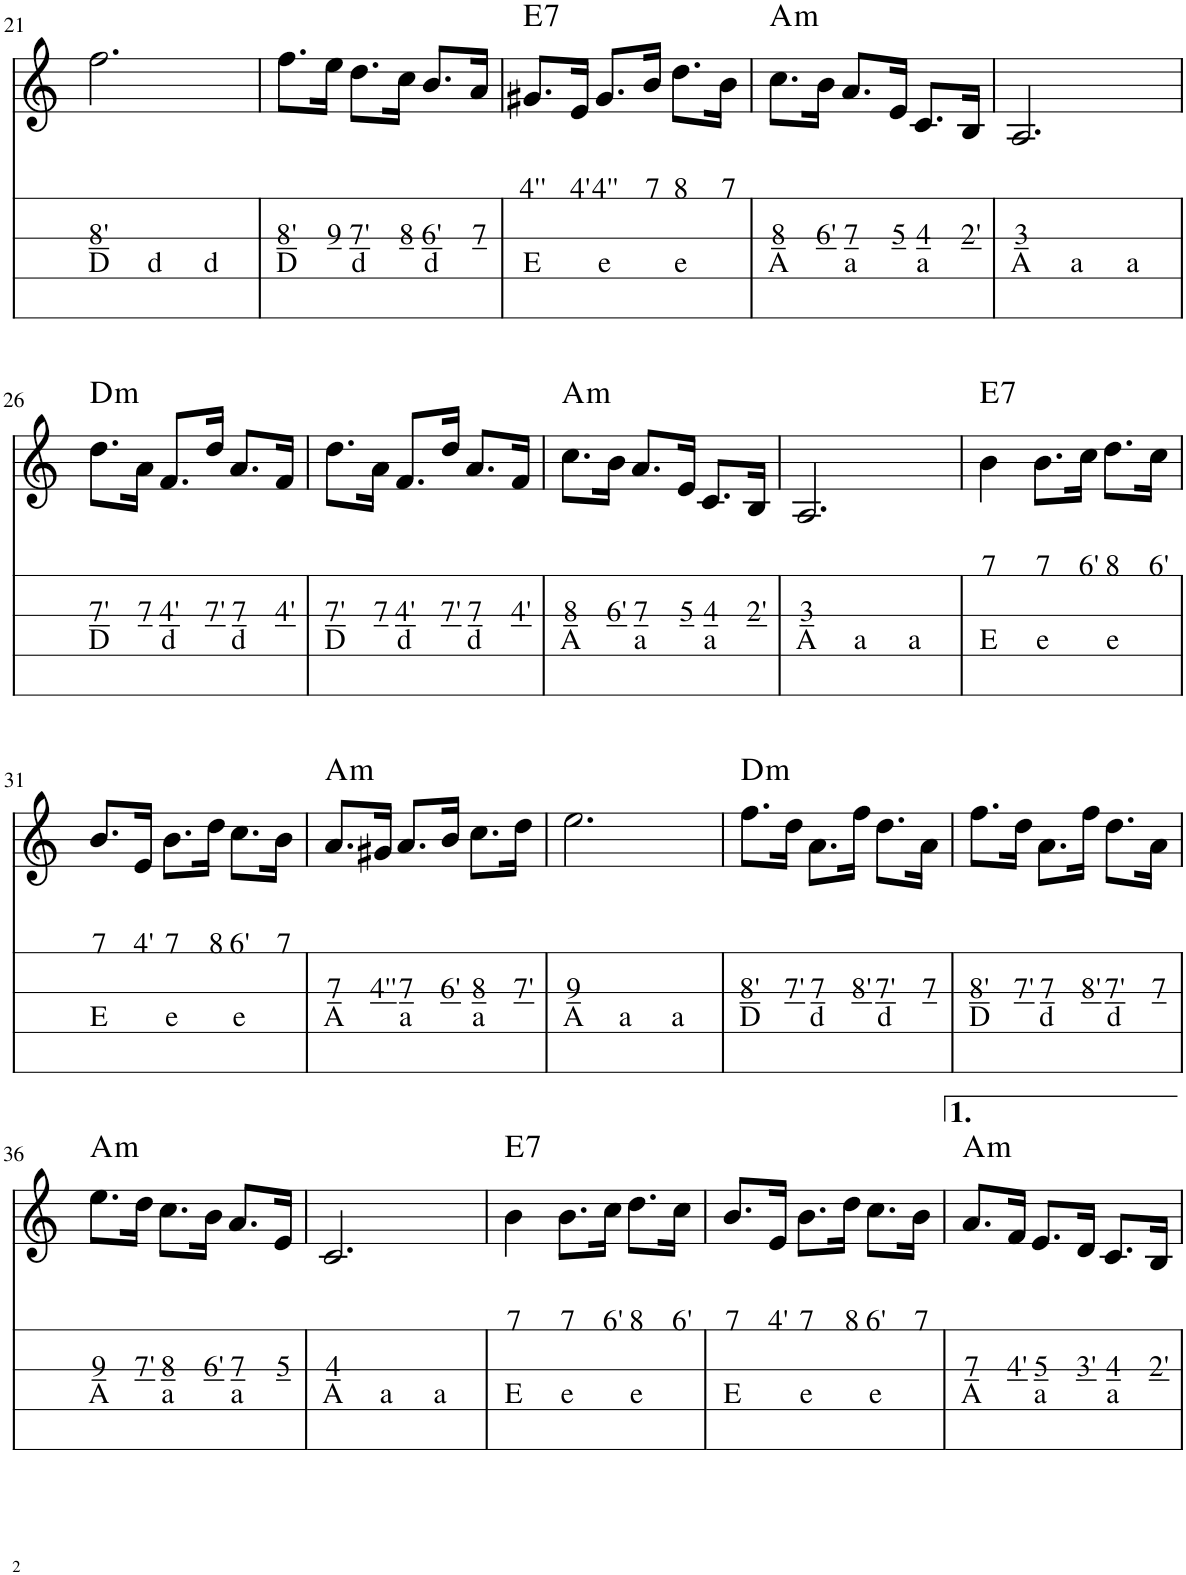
**kern	**text	**text	**text	**text	**kern	**text	**text	**harte
*part2	*part2	*part2	*part2	*part2	*part1	*part1	*part1	*part1
*staff2	*staff2	*staff2	*staff2	*staff2	*staff1	*staff1	*staff1	*
*I"Tablature	*	*	*	*	*I"Theme	*	*	*
!!LO:PB:g=z
*clefG2	*	*	*	*	*clefG2	*	*	*
*k[]	*	*	*	*	*k[]	*	*	*
*M3/4	*	*	*	*	*M3/4	*	*	*
=21	=21	=21	=21	=21	=21	=21	=21	=21
!	!	!	!	!LO:LY:b	!	!	!LO:LY:b	!
4ryy	.	.	.	D	2.ff\	.	8'	.
!	!	!	!	!LO:LY:b	!	!	!	!
4ryy	.	.	.	d	.	.	.	.
!	!	!	!	!LO:LY:b	!	!	!	!
4ryy	.	.	.	d	.	.	.	.
=22	=22	=22	=22	=22	=22	=22	=22	=22
!	!	!	!	!LO:LY:b	!	!	!LO:LY:b	!
4ryy	.	.	.	D	8.ff\L	.	8'	.
!	!	!	!	!	!	!	!LO:LY:b	!
.	.	.	.	.	16ee\Jk	.	9	.
!	!	!	!	!LO:LY:b	!	!	!LO:LY:b	!
4ryy	.	.	.	d	8.dd\L	.	7'	.
!	!	!	!	!	!	!	!LO:LY:b	!
.	.	.	.	.	16cc\Jk	.	8	.
!	!	!	!	!LO:LY:b	!	!	!LO:LY:b	!
4ryy	.	.	.	d	8.b/L	.	6'	.
!	!	!	!	!	!	!	!LO:LY:b	!
.	.	.	.	.	16a/Jk	.	7	.
=23	=23	=23	=23	=23	=23	=23	=23	=23
!	!	!	!	!LO:LY:b	!	!LO:LY:b	!	!LO:H:kt=7
4ryy	.	.	.	E	8.g#X/L	4''	.	E:7
!	!	!	!	!	!	!LO:LY:b	!	!
.	.	.	.	.	16e/Jk	4'	.	.
!	!	!	!	!LO:LY:b	!	!LO:LY:b	!	!
4ryy	.	.	.	e	8.g#/L	4''	.	.
!	!	!	!	!	!	!LO:LY:b	!	!
.	.	.	.	.	16b/Jk	7	.	.
!	!	!	!	!LO:LY:b	!	!LO:LY:b	!	!
4ryy	.	.	.	e	8.dd\L	8	.	.
!	!	!	!	!	!	!LO:LY:b	!	!
.	.	.	.	.	16b\Jk	7	.	.
=24	=24	=24	=24	=24	=24	=24	=24	=24
!	!	!	!	!LO:LY:b	!	!	!LO:LY:b	!LO:H:kt=m
4ryy	.	.	.	A	8.cc\L	.	8	A:min
!	!	!	!	!	!	!	!LO:LY:b	!
.	.	.	.	.	16b\Jk	.	6'	.
!	!	!	!	!LO:LY:b	!	!	!LO:LY:b	!
4ryy	.	.	.	a	8.a/L	.	7	.
!	!	!	!	!	!	!	!LO:LY:b	!
.	.	.	.	.	16e/Jk	.	5	.
!	!	!	!	!LO:LY:b	!	!	!LO:LY:b	!
4ryy	.	.	.	a	8.c/L	.	4	.
!	!	!	!	!	!	!	!LO:LY:b	!
.	.	.	.	.	16B/Jk	.	2'	.
=25	=25	=25	=25	=25	=25	=25	=25	=25
!	!	!	!	!LO:LY:b	!	!	!LO:LY:b	!
4ryy	.	.	.	A	2.A/	.	3	.
!	!	!	!	!LO:LY:b	!	!	!	!
4ryy	.	.	.	a	.	.	.	.
!	!	!	!	!LO:LY:b	!	!	!	!
4ryy	.	.	.	a	.	.	.	.
!!LO:LB:g=z
=26	=26	=26	=26	=26	=26	=26	=26	=26
!	!	!	!	!LO:LY:b	!	!	!LO:LY:b	!LO:H:kt=m
4ryy	.	.	.	D	8.dd\L	.	7'	D:min
!	!	!	!	!	!	!	!LO:LY:b	!
.	.	.	.	.	16a\Jk	.	7	.
!	!	!	!	!LO:LY:b	!	!	!LO:LY:b	!
4ryy	.	.	.	d	8.f/L	.	4'	.
!	!	!	!	!	!	!	!LO:LY:b	!
.	.	.	.	.	16dd/Jk	.	7'	.
!	!	!	!	!LO:LY:b	!	!	!LO:LY:b	!
4ryy	.	.	.	d	8.a/L	.	7	.
!	!	!	!	!	!	!	!LO:LY:b	!
.	.	.	.	.	16f/Jk	.	4'	.
=27	=27	=27	=27	=27	=27	=27	=27	=27
!	!	!	!	!LO:LY:b	!	!	!LO:LY:b	!
4ryy	.	.	.	D	8.dd\L	.	7'	.
!	!	!	!	!	!	!	!LO:LY:b	!
.	.	.	.	.	16a\Jk	.	7	.
!	!	!	!	!LO:LY:b	!	!	!LO:LY:b	!
4ryy	.	.	.	d	8.f/L	.	4'	.
!	!	!	!	!	!	!	!LO:LY:b	!
.	.	.	.	.	16dd/Jk	.	7'	.
!	!	!	!	!LO:LY:b	!	!	!LO:LY:b	!
4ryy	.	.	.	d	8.a/L	.	7	.
!	!	!	!	!	!	!	!LO:LY:b	!
.	.	.	.	.	16f/Jk	.	4'	.
=28	=28	=28	=28	=28	=28	=28	=28	=28
!	!	!	!	!LO:LY:b	!	!	!LO:LY:b	!LO:H:kt=m
4ryy	.	.	.	A	8.cc\L	.	8	A:min
!	!	!	!	!	!	!	!LO:LY:b	!
.	.	.	.	.	16b\Jk	.	6'	.
!	!	!	!	!LO:LY:b	!	!	!LO:LY:b	!
4ryy	.	.	.	a	8.a/L	.	7	.
!	!	!	!	!	!	!	!LO:LY:b	!
.	.	.	.	.	16e/Jk	.	5	.
!	!	!	!	!LO:LY:b	!	!	!LO:LY:b	!
4ryy	.	.	.	a	8.c/L	.	4	.
!	!	!	!	!	!	!	!LO:LY:b	!
.	.	.	.	.	16B/Jk	.	2'	.
=29	=29	=29	=29	=29	=29	=29	=29	=29
!	!	!	!	!LO:LY:b	!	!	!LO:LY:b	!
4ryy	.	.	.	A	2.A/	.	3	.
!	!	!	!	!LO:LY:b	!	!	!	!
4ryy	.	.	.	a	.	.	.	.
!	!	!	!	!LO:LY:b	!	!	!	!
4ryy	.	.	.	a	.	.	.	.
=30	=30	=30	=30	=30	=30	=30	=30	=30
!	!	!	!	!LO:LY:b	!	!LO:LY:b	!	!LO:H:kt=7
4ryy	.	.	.	E	4b\	7	.	E:7
!	!	!	!	!LO:LY:b	!	!LO:LY:b	!	!
4ryy	.	.	.	e	8.b\L	7	.	.
!	!	!	!	!	!	!LO:LY:b	!	!
.	.	.	.	.	16cc\Jk	6'	.	.
!	!	!	!	!LO:LY:b	!	!LO:LY:b	!	!
4ryy	.	.	.	e	8.dd\L	8	.	.
!	!	!	!	!	!	!LO:LY:b	!	!
.	.	.	.	.	16cc\Jk	6'	.	.
!!LO:LB:g=z
=31	=31	=31	=31	=31	=31	=31	=31	=31
!	!	!	!	!LO:LY:b	!	!LO:LY:b	!	!
4ryy	.	.	.	E	8.b/L	7	.	.
!	!	!	!	!	!	!LO:LY:b	!	!
.	.	.	.	.	16e/Jk	4'	.	.
!	!	!	!	!LO:LY:b	!	!LO:LY:b	!	!
4ryy	.	.	.	e	8.b\L	7	.	.
!	!	!	!	!	!	!LO:LY:b	!	!
.	.	.	.	.	16dd\Jk	8	.	.
!	!	!	!	!LO:LY:b	!	!LO:LY:b	!	!
4ryy	.	.	.	e	8.cc\L	6'	.	.
!	!	!	!	!	!	!LO:LY:b	!	!
.	.	.	.	.	16b\Jk	7	.	.
=32	=32	=32	=32	=32	=32	=32	=32	=32
!	!	!	!	!LO:LY:b	!	!	!LO:LY:b	!LO:H:kt=m
4ryy	.	.	.	A	8.a/L	.	7	A:min
!	!	!	!	!	!	!	!LO:LY:b	!
.	.	.	.	.	16g#X/Jk	.	4''	.
!	!	!	!	!LO:LY:b	!	!	!LO:LY:b	!
4ryy	.	.	.	a	8.a/L	.	7	.
!	!	!	!	!	!	!	!LO:LY:b	!
.	.	.	.	.	16b/Jk	.	6'	.
!	!	!	!	!LO:LY:b	!	!	!LO:LY:b	!
4ryy	.	.	.	a	8.cc\L	.	8	.
!	!	!	!	!	!	!	!LO:LY:b	!
.	.	.	.	.	16dd\Jk	.	7'	.
=33	=33	=33	=33	=33	=33	=33	=33	=33
!	!	!	!	!LO:LY:b	!	!	!LO:LY:b	!
4ryy	.	.	.	A	2.ee\	.	9	.
!	!	!	!	!LO:LY:b	!	!	!	!
4ryy	.	.	.	a	.	.	.	.
!	!	!	!	!LO:LY:b	!	!	!	!
4ryy	.	.	.	a	.	.	.	.
=34	=34	=34	=34	=34	=34	=34	=34	=34
!	!	!	!	!LO:LY:b	!	!	!LO:LY:b	!LO:H:kt=m
4ryy	.	.	.	D	8.ff\L	.	8'	D:min
!	!	!	!	!	!	!	!LO:LY:b	!
.	.	.	.	.	16dd\Jk	.	7'	.
!	!	!	!	!LO:LY:b	!	!	!LO:LY:b	!
4ryy	.	.	.	d	8.a\L	.	7	.
!	!	!	!	!	!	!	!LO:LY:b	!
.	.	.	.	.	16ff\Jk	.	8'	.
!	!	!	!	!LO:LY:b	!	!	!LO:LY:b	!
4ryy	.	.	.	d	8.dd\L	.	7'	.
!	!	!	!	!	!	!	!LO:LY:b	!
.	.	.	.	.	16a\Jk	.	7	.
=35	=35	=35	=35	=35	=35	=35	=35	=35
!	!	!	!	!LO:LY:b	!	!	!LO:LY:b	!
4ryy	.	.	.	D	8.ff\L	.	8'	.
!	!	!	!	!	!	!	!LO:LY:b	!
.	.	.	.	.	16dd\Jk	.	7'	.
!	!	!	!	!LO:LY:b	!	!	!LO:LY:b	!
4ryy	.	.	.	d	8.a\L	.	7	.
!	!	!	!	!	!	!	!LO:LY:b	!
.	.	.	.	.	16ff\Jk	.	8'	.
!	!	!	!	!LO:LY:b	!	!	!LO:LY:b	!
4ryy	.	.	.	d	8.dd\L	.	7'	.
!	!	!	!	!	!	!	!LO:LY:b	!
.	.	.	.	.	16a\Jk	.	7	.
!!LO:LB:g=z
=36	=36	=36	=36	=36	=36	=36	=36	=36
!	!	!	!	!LO:LY:b	!	!	!LO:LY:b	!LO:H:kt=m
4ryy	.	.	.	A	8.ee\L	.	9	A:min
!	!	!	!	!	!	!	!LO:LY:b	!
.	.	.	.	.	16dd\Jk	.	7'	.
!	!	!	!	!LO:LY:b	!	!	!LO:LY:b	!
4ryy	.	.	.	a	8.cc\L	.	8	.
!	!	!	!	!	!	!	!LO:LY:b	!
.	.	.	.	.	16b\Jk	.	6'	.
!	!	!	!	!LO:LY:b	!	!	!LO:LY:b	!
4ryy	.	.	.	a	8.a/L	.	7	.
!	!	!	!	!	!	!	!LO:LY:b	!
.	.	.	.	.	16e/Jk	.	5	.
=37	=37	=37	=37	=37	=37	=37	=37	=37
!	!	!	!	!LO:LY:b	!	!	!LO:LY:b	!
4ryy	.	.	.	A	2.c/	.	4	.
!	!	!	!	!LO:LY:b	!	!	!	!
4ryy	.	.	.	a	.	.	.	.
!	!	!	!	!LO:LY:b	!	!	!	!
4ryy	.	.	.	a	.	.	.	.
=38	=38	=38	=38	=38	=38	=38	=38	=38
!	!	!	!	!LO:LY:b	!	!LO:LY:b	!	!LO:H:kt=7
4ryy	.	.	.	E	4b\	7	.	E:7
!	!	!	!	!LO:LY:b	!	!LO:LY:b	!	!
4ryy	.	.	.	e	8.b\L	7	.	.
!	!	!	!	!	!	!LO:LY:b	!	!
.	.	.	.	.	16cc\Jk	6'	.	.
!	!	!	!	!LO:LY:b	!	!LO:LY:b	!	!
4ryy	.	.	.	e	8.dd\L	8	.	.
!	!	!	!	!	!	!LO:LY:b	!	!
.	.	.	.	.	16cc\Jk	6'	.	.
=39	=39	=39	=39	=39	=39	=39	=39	=39
!	!	!	!	!LO:LY:b	!	!LO:LY:b	!	!
4ryy	.	.	.	E	8.b/L	7	.	.
!	!	!	!	!	!	!LO:LY:b	!	!
.	.	.	.	.	16e/Jk	4'	.	.
!	!	!	!	!LO:LY:b	!	!LO:LY:b	!	!
4ryy	.	.	.	e	8.b\L	7	.	.
!	!	!	!	!	!	!LO:LY:b	!	!
.	.	.	.	.	16dd\Jk	8	.	.
!	!	!	!	!LO:LY:b	!	!LO:LY:b	!	!
4ryy	.	.	.	e	8.cc\L	6'	.	.
!	!	!	!	!	!	!LO:LY:b	!	!
.	.	.	.	.	16b\Jk	7	.	.
=40	=40	=40	=40	=40	=40	=40	=40	=40
!	!	!	!	!LO:LY:b	!	!	!LO:LY:b	!LO:H:kt=m
4ryy	.	.	.	A	8.a/L	.	7	A:min
!	!	!	!	!	!	!	!LO:LY:b	!
.	.	.	.	.	16f/Jk	.	4'	.
!	!	!	!	!LO:LY:b	!	!	!LO:LY:b	!
4ryy	.	.	.	a	8.e/L	.	5	.
!	!	!	!	!	!	!	!LO:LY:b	!
.	.	.	.	.	16d/Jk	.	3'	.
!	!	!	!	!LO:LY:b	!	!	!LO:LY:b	!
4ryy	.	.	.	a	8.c/L	.	4	.
!	!	!	!	!	!	!	!LO:LY:b	!
.	.	.	.	.	16B/Jk	.	2'	.
=	=	=	=	=	=	=	=	=
*-	*-	*-	*-	*-	*-	*-	*-	*-
